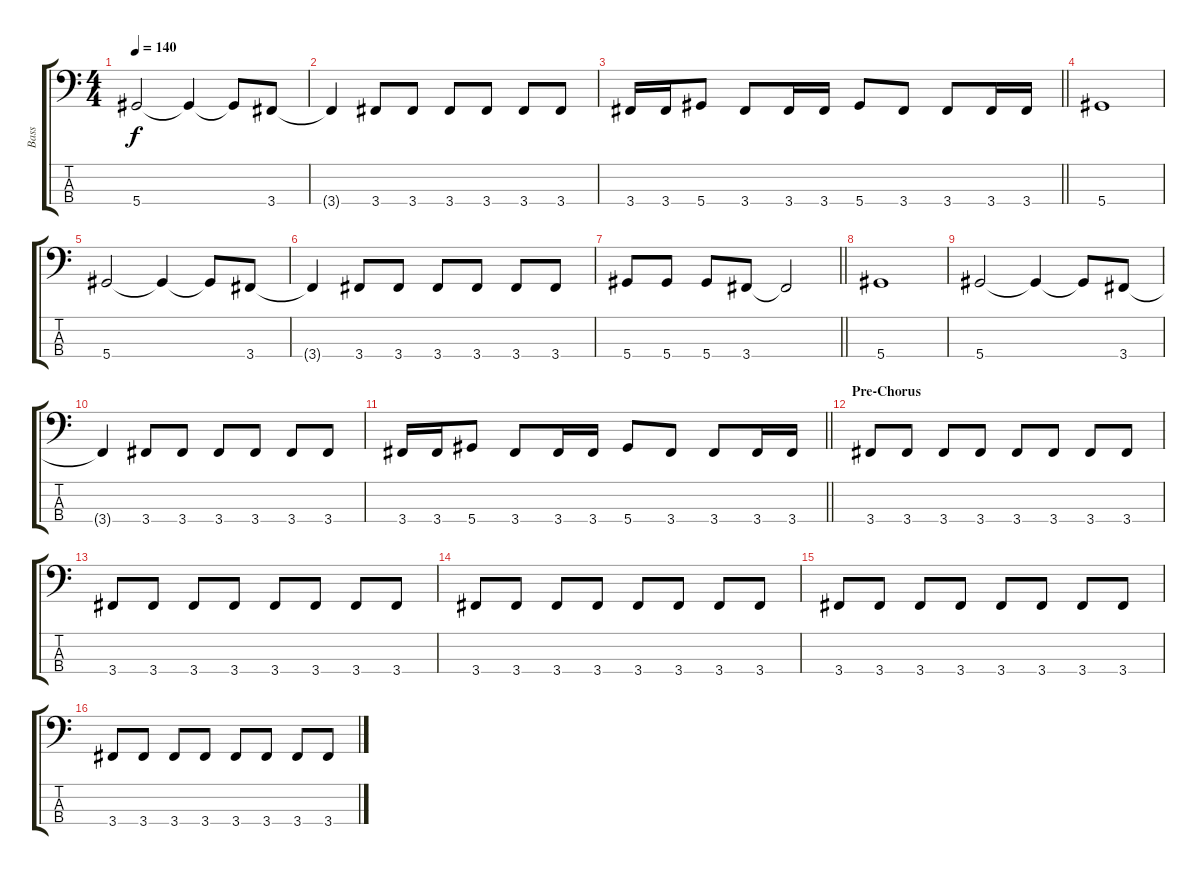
\track ("Bass" "Bass") {instrument electricbassfinger}
\staff {score tabs}
\tuning (Gb2 Db2 Ab1 Eb1) {hide}
\ts (4 4)
\tempo 140
\clef f4
\ks c
5.4.2{dy f} 5.4{t}.4 5.4{t}.8 3.4.8 |
3.4{t}.4 3.4.8 3.4.8 3.4.8 3.4.8 3.4.8 3.4.8 |
\barLineRight lightlight
3.4.16 3.4.16 5.4.8 3.4.8 3.4.16 3.4.16 5.4.8 3.4.8 3.4.8 3.4.16 3.4.16 |
5.4.1 |
5.4.2 5.4{t}.4 5.4{t}.8 3.4.8 |
3.4{t}.4 3.4.8 3.4.8 3.4.8 3.4.8 3.4.8 3.4.8 |
\barLineRight lightlight
5.4.8 5.4.8 5.4.8 3.4.8 3.4{t}.2 |
5.4.1 |
5.4.2 5.4{t}.4 5.4{t}.8 3.4.8 |
3.4{t}.4 3.4.8 3.4.8 3.4.8 3.4.8 3.4.8 3.4.8 |
\barLineRight lightlight
3.4.16 3.4.16 5.4.8 3.4.8 3.4.16 3.4.16 5.4.8 3.4.8 3.4.8 3.4.16 3.4.16 |
\section ("" "Pre-Chorus")
3.4.8 3.4.8 3.4.8 3.4.8 3.4.8 3.4.8 3.4.8 3.4.8 |
3.4.8 3.4.8 3.4.8 3.4.8 3.4.8 3.4.8 3.4.8 3.4.8 |
3.4.8 3.4.8 3.4.8 3.4.8 3.4.8 3.4.8 3.4.8 3.4.8 |
3.4.8 3.4.8 3.4.8 3.4.8 3.4.8 3.4.8 3.4.8 3.4.8 |
3.4.8 3.4.8 3.4.8 3.4.8 3.4.8 3.4.8 3.4.8 3.4.8
